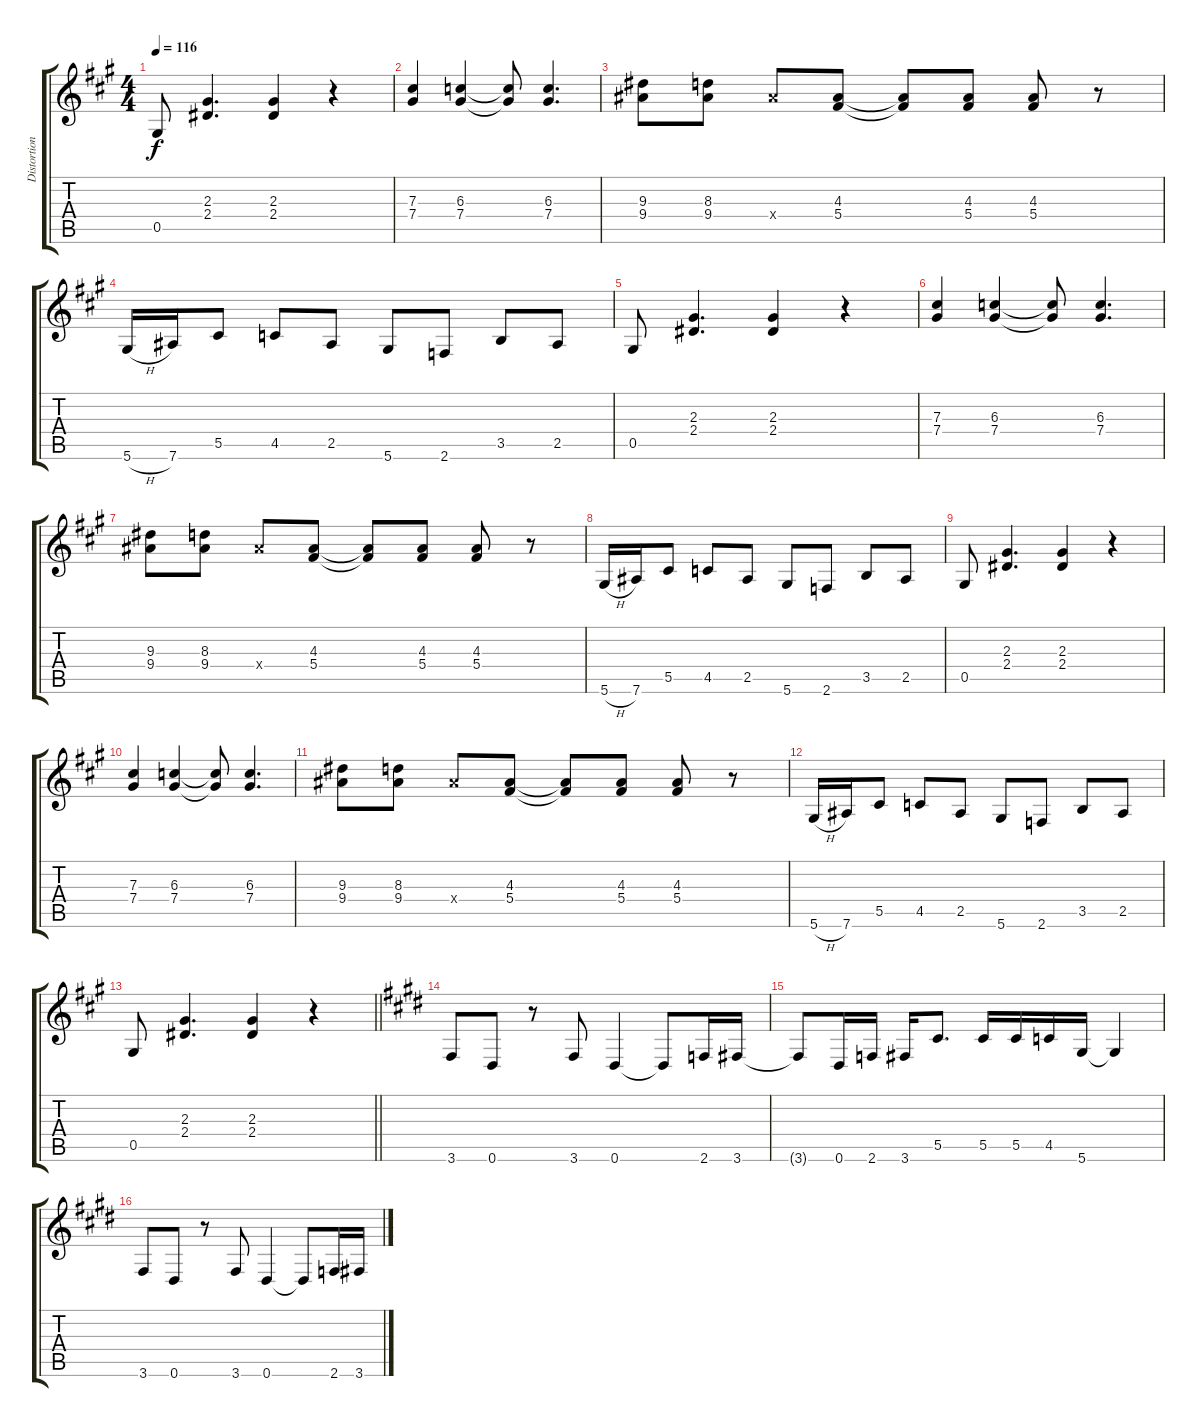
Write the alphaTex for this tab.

\track ("Distortion" "Distortion") {instrument distortionguitar}
\staff {score tabs}
\tuning (Eb4 Bb3 Gb3 Db3 Ab2 Eb2) {hide}
\ts (4 4)
\tempo 116
\clef g2
\ks a
0.5.8{dy f} (2.3 2.4).4{d} (2.3 2.4).4 r.4 |
(7.3 7.4).4 (6.3 7.4).4 (6.3{t} 7.4{t}).8 (6.3 7.4).4{d} |
(9.3 9.4).8 (8.3 9.4).8 9.4{x}.8 (4.3 5.4).8 (4.3{t} 5.4{t}).8 (4.3 5.4).8 (4.3 5.4).8 r.8 |
5.6{h}.16 7.6.16 5.5.8 4.5.8 2.5.8 5.6.8 2.6.8 3.5.8 2.5.8 |
0.5.8 (2.3 2.4).4{d} (2.3 2.4).4 r.4 |
(7.3 7.4).4 (6.3 7.4).4 (6.3{t} 7.4{t}).8 (6.3 7.4).4{d} |
(9.3 9.4).8 (8.3 9.4).8 9.4{x}.8 (4.3 5.4).8 (4.3{t} 5.4{t}).8 (4.3 5.4).8 (4.3 5.4).8 r.8 |
5.6{h}.16 7.6.16 5.5.8 4.5.8 2.5.8 5.6.8 2.6.8 3.5.8 2.5.8 |
0.5.8 (2.3 2.4).4{d} (2.3 2.4).4 r.4 |
(7.3 7.4).4 (6.3 7.4).4 (6.3{t} 7.4{t}).8 (6.3 7.4).4{d} |
(9.3 9.4).8 (8.3 9.4).8 9.4{x}.8 (4.3 5.4).8 (4.3{t} 5.4{t}).8 (4.3 5.4).8 (4.3 5.4).8 r.8 |
5.6{h}.16 7.6.16 5.5.8 4.5.8 2.5.8 5.6.8 2.6.8 3.5.8 2.5.8 |
\barLineRight lightlight
0.5.8 (2.3 2.4).4{d} (2.3 2.4).4 r.4 |
\ks e
3.6.8 0.6.8 r.8 3.6.8 0.6.4 0.6{t}.8 2.6.16 3.6.16 |
\ks c#minor
3.6{t}.8 0.6.16 2.6.16 3.6.16 5.5.8{d} 5.5.16 5.5.16 4.5.16 5.6.16 5.6{t}.4 |
3.6.8 0.6.8 r.8 3.6.8 0.6.4 0.6{t}.8 2.6.16 3.6.16
